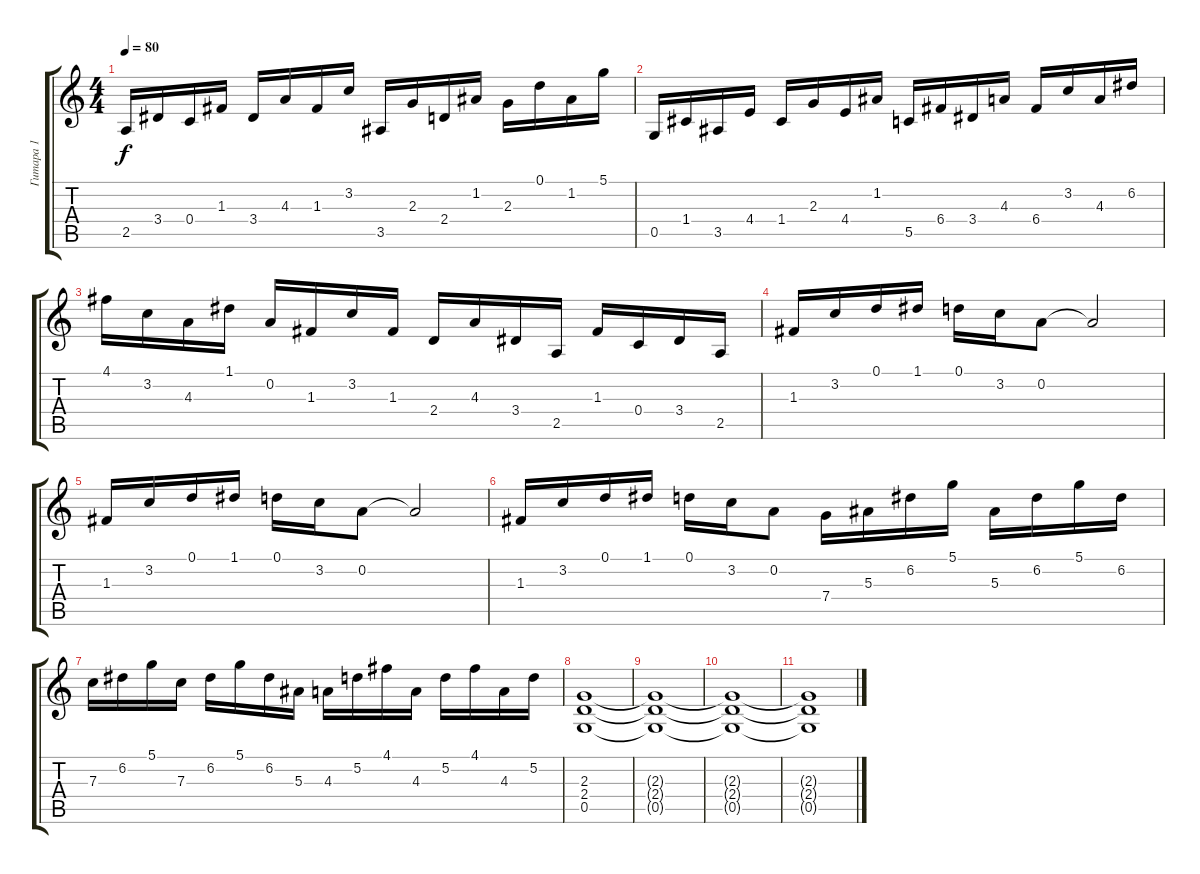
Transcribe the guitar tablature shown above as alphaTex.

\track ("Гитара 1" "Гитара 1") {instrument overdrivenguitar}
\staff {score tabs}
\tuning (D4 A3 F3 C3 G2 D2) {hide}
\ts (4 4)
\tempo 80
\clef g2
\ks c
2.5.16{dy f} 3.4.16 0.4.16 1.3.16 3.4.16 4.3.16 1.3.16 3.2.16 3.5.16 2.3.16 2.4.16 1.2.16 2.3.16 0.1.16 1.2.16 5.1.16 |
0.5.16 1.4.16 3.5.16 4.4.16 1.4.16 2.3.16 4.4.16 1.2.16 5.5.16 6.4.16 3.4.16 4.3.16 6.4.16 3.2.16 4.3.16 6.2.16 |
4.1.16 3.2.16 4.3.16 1.1.16 0.2.16 1.3.16 3.2.16 1.3.16 2.4.16 4.3.16 3.4.16 2.5.16 1.3.16 0.4.16 3.4.16 2.5.16 |
1.3.16 3.2.16 0.1.16 1.1.16 0.1.16 3.2.16 0.2.8 0.2{t}.2 |
1.3.16 3.2.16 0.1.16 1.1.16 0.1.16 3.2.16 0.2.8 0.2{t}.2 |
1.3.16 3.2.16 0.1.16 1.1.16 0.1.16 3.2.16 0.2.8 7.4.16 5.3.16 6.2.16 5.1.16 5.3.16 6.2.16 5.1.16 6.2.16 |
7.3.16 6.2.16 5.1.16 7.3.16 6.2.16 5.1.16 6.2.16 5.3.16 4.3.16 5.2.16 4.1.16 4.3.16 5.2.16 4.1.16 4.3.16 5.2.16 |
(2.3 2.4 0.5).1 |
(2.3{t} 2.4{t} 0.5{t}).1 |
(2.3{t} 2.4{t} 0.5{t}).1 |
(2.3{t} 2.4{t} 0.5{t}).1
